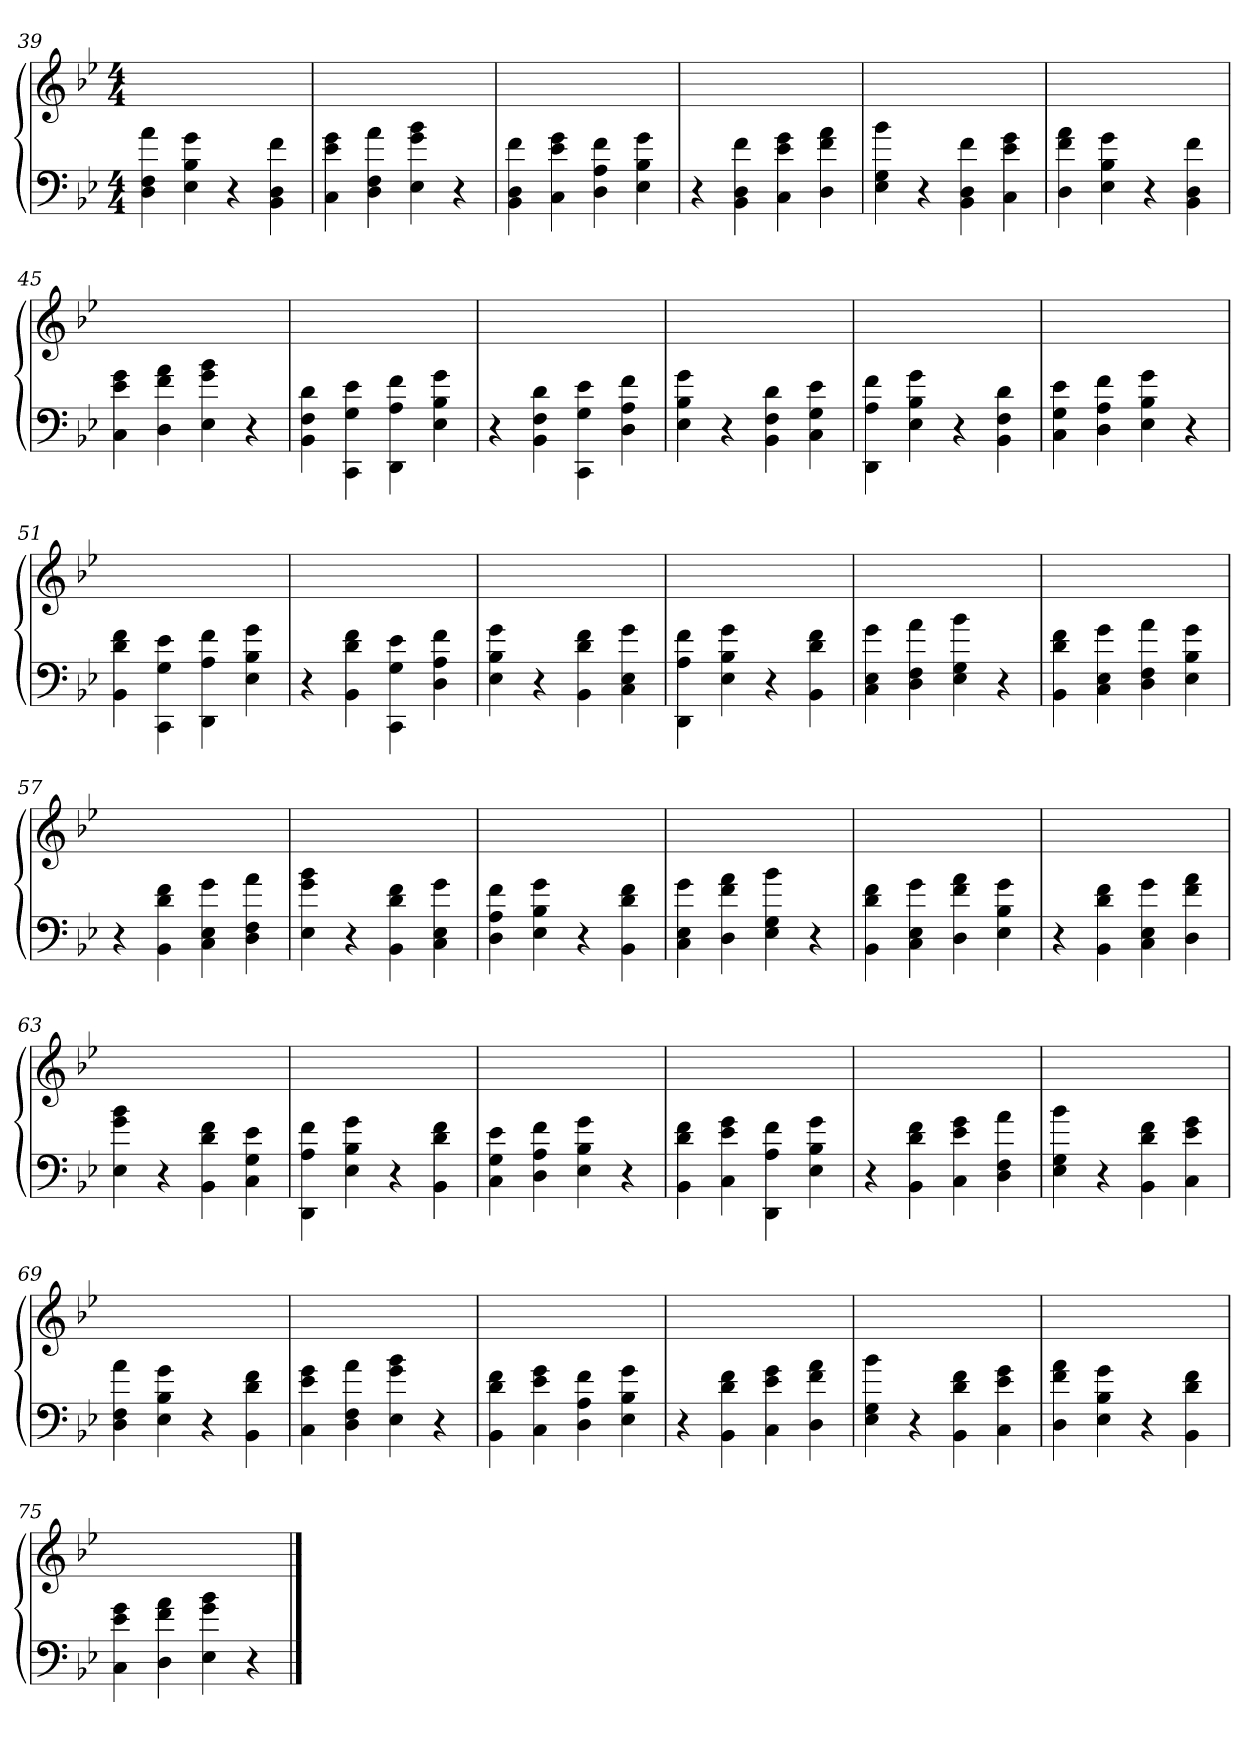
**kern	**kern
*part2	*part1
*staff2	*staff1
*clefF4	*clefG2
*k[b-e-]	*k[b-e-]
*B-:	*B-:
*M4/4	*M4/4
=39	=39
4D 4F 4a	1ryy
4E- 4B- 4g	.
4r	.
4BB- 4D 4f	.
=40	=40
4C 4e- 4g	1ryy
4D 4F 4a	.
4E- 4g 4b-	.
4r	.
=41	=41
4BB- 4D 4f	1ryy
4C 4e- 4g	.
4D 4A 4f	.
4E- 4B- 4g	.
=42	=42
4r	1ryy
4BB- 4D 4f	.
4C 4e- 4g	.
4D 4f 4a	.
=43	=43
4E- 4G 4b-	1ryy
4r	.
4BB- 4D 4f	.
4C 4e- 4g	.
=44	=44
4D 4f 4a	1ryy
4E- 4B- 4g	.
4r	.
4BB- 4D 4f	.
=45	=45
4C 4e- 4g	1ryy
4D 4f 4a	.
4E- 4g 4b-	.
4r	.
=46	=46
4BB- 4F 4d	1ryy
4CC 4G 4e-	.
4DD 4A 4f	.
4E- 4B- 4g	.
=47	=47
4r	1ryy
4BB- 4F 4d	.
4CC 4G 4e-	.
4D 4A 4f	.
=48	=48
4E- 4B- 4g	1ryy
4r	.
4BB- 4F 4d	.
4C 4G 4e-	.
=49	=49
4DD 4A 4f	1ryy
4E- 4B- 4g	.
4r	.
4BB- 4F 4d	.
=50	=50
4C 4G 4e-	1ryy
4D 4A 4f	.
4E- 4B- 4g	.
4r	.
=51	=51
4BB- 4d 4f	1ryy
4CC 4G 4e-	.
4DD 4A 4f	.
4E- 4B- 4g	.
=52	=52
4r	1ryy
4BB- 4d 4f	.
4CC 4G 4e-	.
4D 4A 4f	.
=53	=53
4E- 4B- 4g	1ryy
4r	.
4BB- 4d 4f	.
4C 4E- 4g	.
=54	=54
4DD 4A 4f	1ryy
4E- 4B- 4g	.
4r	.
4BB- 4d 4f	.
=55	=55
4C 4E- 4g	1ryy
4D 4F 4a	.
4E- 4G 4b-	.
4r	.
=56	=56
4BB- 4d 4f	1ryy
4C 4E- 4g	.
4D 4F 4a	.
4E- 4B- 4g	.
=57	=57
4r	1ryy
4BB- 4d 4f	.
4C 4E- 4g	.
4D 4F 4a	.
=58	=58
4E- 4g 4b-	1ryy
4r	.
4BB- 4d 4f	.
4C 4E- 4g	.
=59	=59
4D 4A 4f	1ryy
4E- 4B- 4g	.
4r	.
4BB- 4d 4f	.
=60	=60
4C 4E- 4g	1ryy
4D 4f 4a	.
4E- 4G 4b-	.
4r	.
=61	=61
4BB- 4d 4f	1ryy
4C 4E- 4g	.
4D 4f 4a	.
4E- 4B- 4g	.
=62	=62
4r	1ryy
4BB- 4d 4f	.
4C 4E- 4g	.
4D 4f 4a	.
=63	=63
4E- 4g 4b-	1ryy
4r	.
4BB- 4d 4f	.
4C 4G 4e-	.
=64	=64
4DD 4A 4f	1ryy
4E- 4B- 4g	.
4r	.
4BB- 4d 4f	.
=65	=65
4C 4G 4e-	1ryy
4D 4A 4f	.
4E- 4B- 4g	.
4r	.
=66	=66
4BB- 4d 4f	1ryy
4C 4e- 4g	.
4DD 4A 4f	.
4E- 4B- 4g	.
=67	=67
4r	1ryy
4BB- 4d 4f	.
4C 4e- 4g	.
4D 4F 4a	.
=68	=68
4E- 4G 4b-	1ryy
4r	.
4BB- 4d 4f	.
4C 4e- 4g	.
=69	=69
4D 4F 4a	1ryy
4E- 4B- 4g	.
4r	.
4BB- 4d 4f	.
=70	=70
4C 4e- 4g	1ryy
4D 4F 4a	.
4E- 4g 4b-	.
4r	.
=71	=71
4BB- 4d 4f	1ryy
4C 4e- 4g	.
4D 4A 4f	.
4E- 4B- 4g	.
=72	=72
4r	1ryy
4BB- 4d 4f	.
4C 4e- 4g	.
4D 4f 4a	.
=73	=73
4E- 4G 4b-	1ryy
4r	.
4BB- 4d 4f	.
4C 4e- 4g	.
=74	=74
4D 4f 4a	1ryy
4E- 4B- 4g	.
4r	.
4BB- 4d 4f	.
=75	=75
4C 4e- 4g	1ryy
4D 4f 4a	.
4E- 4g 4b-	.
4r	.
==	==
*-	*-
